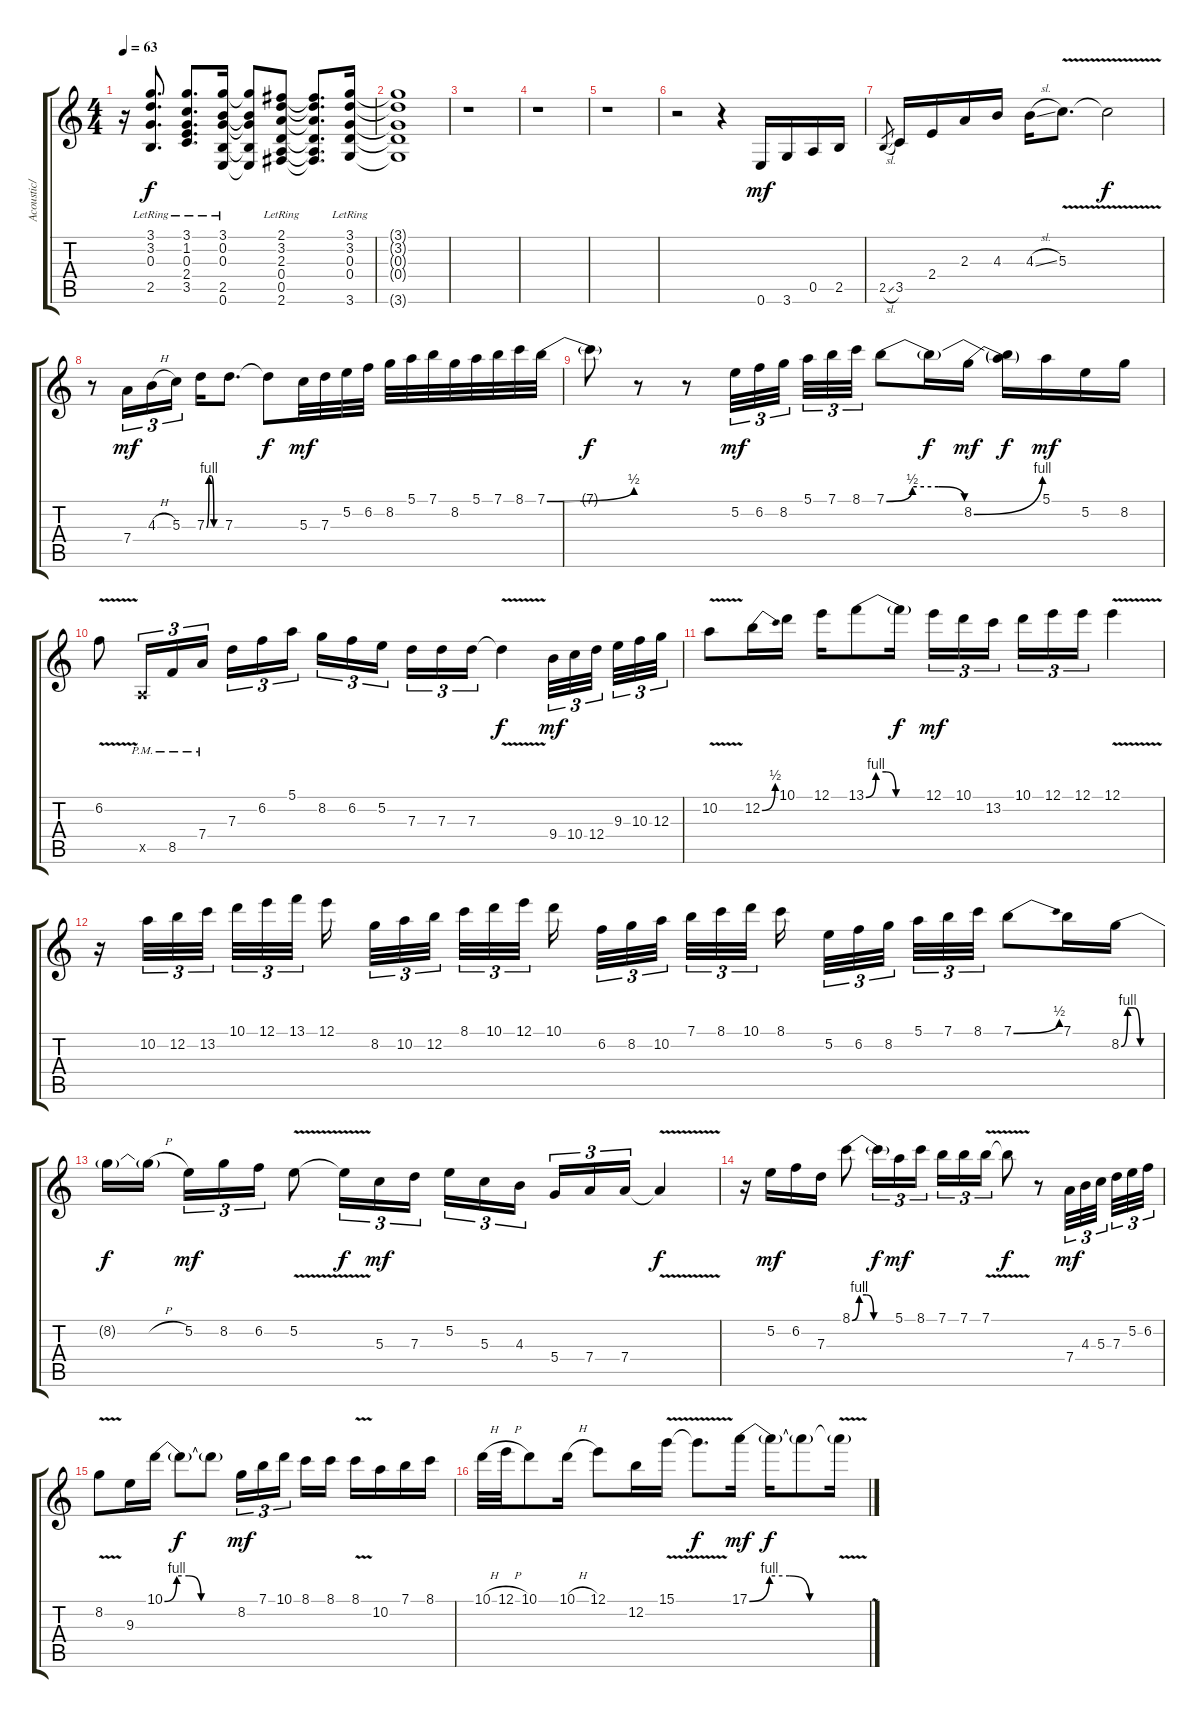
\track ("Acoustic/ Main Melody" "Acoustic/ ") {instrument acousticguitarsteel}
\staff {score tabs}
\tuning (E4 B3 G3 D3 A2 E2) {hide}
\ts (4 4)
\tempo 63
\clef g2
\ks c
r.16{dy f} (3.1{lr} 3.2 0.3 2.5).8{d} (3.1{lr} 1.2 0.3 2.4 3.5).8{d} (3.1{lr} 0.2 0.3 2.5 0.6).16 (3.1{t} 0.2{t} 0.3{t} 2.5{t} 0.6{t}).8 (2.1{lr} 3.2 2.3 0.4 0.5 2.6).8 (2.1{t} 3.2{t} 2.3{t} 0.4{t} 0.5{t} 2.6{t}).8{d} (3.1{lr} 3.2 0.3 0.4 3.6).16 |
(3.1{t} 3.2{t} 0.3{t} 0.4{t} 3.6{t}).1 |
r.1 |
r.1 |
r.1 |
r.2 r.4 0.6.16{dy mf} 3.6.16 0.5.16 2.5.16 |
2.5{sl}.8{gr} 3.5.16 2.4.16 2.3.16 4.3.16 4.3{sl}.16 5.3{v}.8{d} 5.3{t}.2{dy f} |
r.8 7.4.16{tu (3 2) dy mf} 4.3{h}.16{tu (3 2)} 5.3.16{tu (3 2)} 7.3{be (custom 0 0 10 4 20 4 30 0 60 0)}.16 7.3.8{d} 7.3{t}.8{dy f} 5.3.32{dy mf} 7.3.32 5.2.32 6.2.32 8.2.32 5.1.32 7.1.32 8.2.32 5.1.32 7.1.32 8.1.32 7.1{be (bend 0 0 60 2)}.32 |
7.1{t}.8{dy f} r.8 r.8 5.2.32{tu (3 2) dy mf} 6.2.32{tu (3 2)} 8.2.32{tu (3 2) beam splitsecondary} 5.1.32{tu (3 2)} 7.1.32{tu (3 2)} 8.1.32{tu (3 2)} 7.1{be (custom 0 0 10 2 20 2 30 0 60 0)}.8 7.1{t}.16{dy f} 8.2{be (bend 0 0 60 4)}.16{dy mf} (7.1{t} 8.2{t}).16{dy f} 5.1.16{dy mf} 5.2.16 8.2.16 |
6.2{v}.8 0.5{pm x}.16{tu (3 2)} 8.5{pm}.16{tu (3 2)} 7.4{pm}.16{tu (3 2)} 7.3.16{tu (3 2)} 6.2.16{tu (3 2)} 5.1.16{tu (3 2) beam splitsecondary} 8.2.16{tu (3 2)} 6.2.16{tu (3 2)} 5.2.16{tu (3 2)} 7.3.16{tu (3 2)} 7.3.16{tu (3 2)} 7.3.16{tu (3 2)} 7.3{v t}.4{dy f} 9.4.32{tu (3 2) dy mf} 10.4.32{tu (3 2)} 12.4.32{tu (3 2) beam splitsecondary} 9.3.32{tu (3 2)} 10.3.32{tu (3 2)} 12.3.32{tu (3 2)} |
10.2{v}.8 12.2{be (bend 0 0 60 2)}.16 10.1.16 12.1.16 13.1{be (custom 0 0 10 4 20 4 30 0 60 0)}.8 13.1{t}.16{dy f} 12.1.16{tu (3 2) dy mf} 10.1.16{tu (3 2)} 13.2.16{tu (3 2) beam splitsecondary} 10.1.16{tu (3 2)} 12.1.16{tu (3 2)} 12.1.16{tu (3 2)} 12.1{v}.4 |
r.16 10.2.32{tu (3 2)} 12.2.32{tu (3 2)} 13.2.32{tu (3 2) beam splitsecondary} 10.1.32{tu (3 2)} 12.1.32{tu (3 2)} 13.1.32{tu (3 2) beam splitsecondary} 12.1.16 8.2.32{tu (3 2)} 10.2.32{tu (3 2)} 12.2.32{tu (3 2) beam splitsecondary} 8.1.32{tu (3 2)} 10.1.32{tu (3 2)} 12.1.32{tu (3 2) beam splitsecondary} 10.1.16{beam splitsecondary} 6.2.32{tu (3 2)} 8.2.32{tu (3 2)} 10.2.32{tu (3 2)} 7.1.32{tu (3 2)} 8.1.32{tu (3 2)} 10.1.32{tu (3 2) beam splitsecondary} 8.1.16{beam splitsecondary} 5.2.32{tu (3 2)} 6.2.32{tu (3 2)} 8.2.32{tu (3 2) beam splitsecondary} 5.1.32{tu (3 2)} 7.1.32{tu (3 2)} 8.1.32{tu (3 2)} 7.1{be (bend 0 0 60 2)}.8 7.1.16 8.2{be (custom 0 0 10 4 20 4 30 0 60 0)}.16 |
8.2{t}.16{dy f} 8.2{h t}.16{beam splitsecondary} 5.2.16{tu (3 2) dy mf} 8.2.16{tu (3 2)} 6.2.16{tu (3 2)} 5.2{v}.8 5.2{t}.16{tu (3 2) dy f} 5.3.16{tu (3 2) dy mf} 7.3.16{tu (3 2)} 5.2.16{tu (3 2)} 5.3.16{tu (3 2)} 4.3.16{tu (3 2) beam splitsecondary} 5.4.16{tu (3 2)} 7.4.16{tu (3 2)} 7.4.16{tu (3 2)} 7.4{v t}.4{dy f} |
r.16 5.2.16{dy mf} 6.2.16 7.3.16 8.1{be (custom 0 0 10 4 20 4 30 0 60 0)}.8 8.1{t}.16{tu (3 2) dy f} 5.1.16{tu (3 2) dy mf} 8.1.16{tu (3 2)} 7.1.16{tu (3 2)} 7.1.16{tu (3 2)} 7.1{v}.16{tu (3 2)} 7.1{t}.8{dy f} r.8 7.4.32{tu (3 2) dy mf} 4.3.32{tu (3 2)} 5.3.32{tu (3 2) beam splitsecondary} 7.3.32{tu (3 2)} 5.2.32{tu (3 2)} 6.2.32{tu (3 2)} |
8.2{v}.8 9.3.16 10.1{be (custom 0 0 10 4 20 4 30 0 60 0)}.16 10.1{t}.8{dy f} 10.1{t}.8 8.2.16{tu (3 2) dy mf} 7.1.16{tu (3 2)} 10.1.16{tu (3 2) beam splitsecondary} 8.1.16 8.1.16 8.1{v}.16 10.2.16 7.1.16 8.1.16 |
10.1{h}.32 12.1{h}.32 10.1.8 10.1{h}.16 12.1.8 12.2.16 15.1{v}.16 15.1{t}.8{d dy f} 17.1{be (custom 0 0 10 4 20 4 30 0 60 0)}.16{dy mf} 17.1{t}.16{dy f} 17.1{t}.8 17.1{v t}.16
